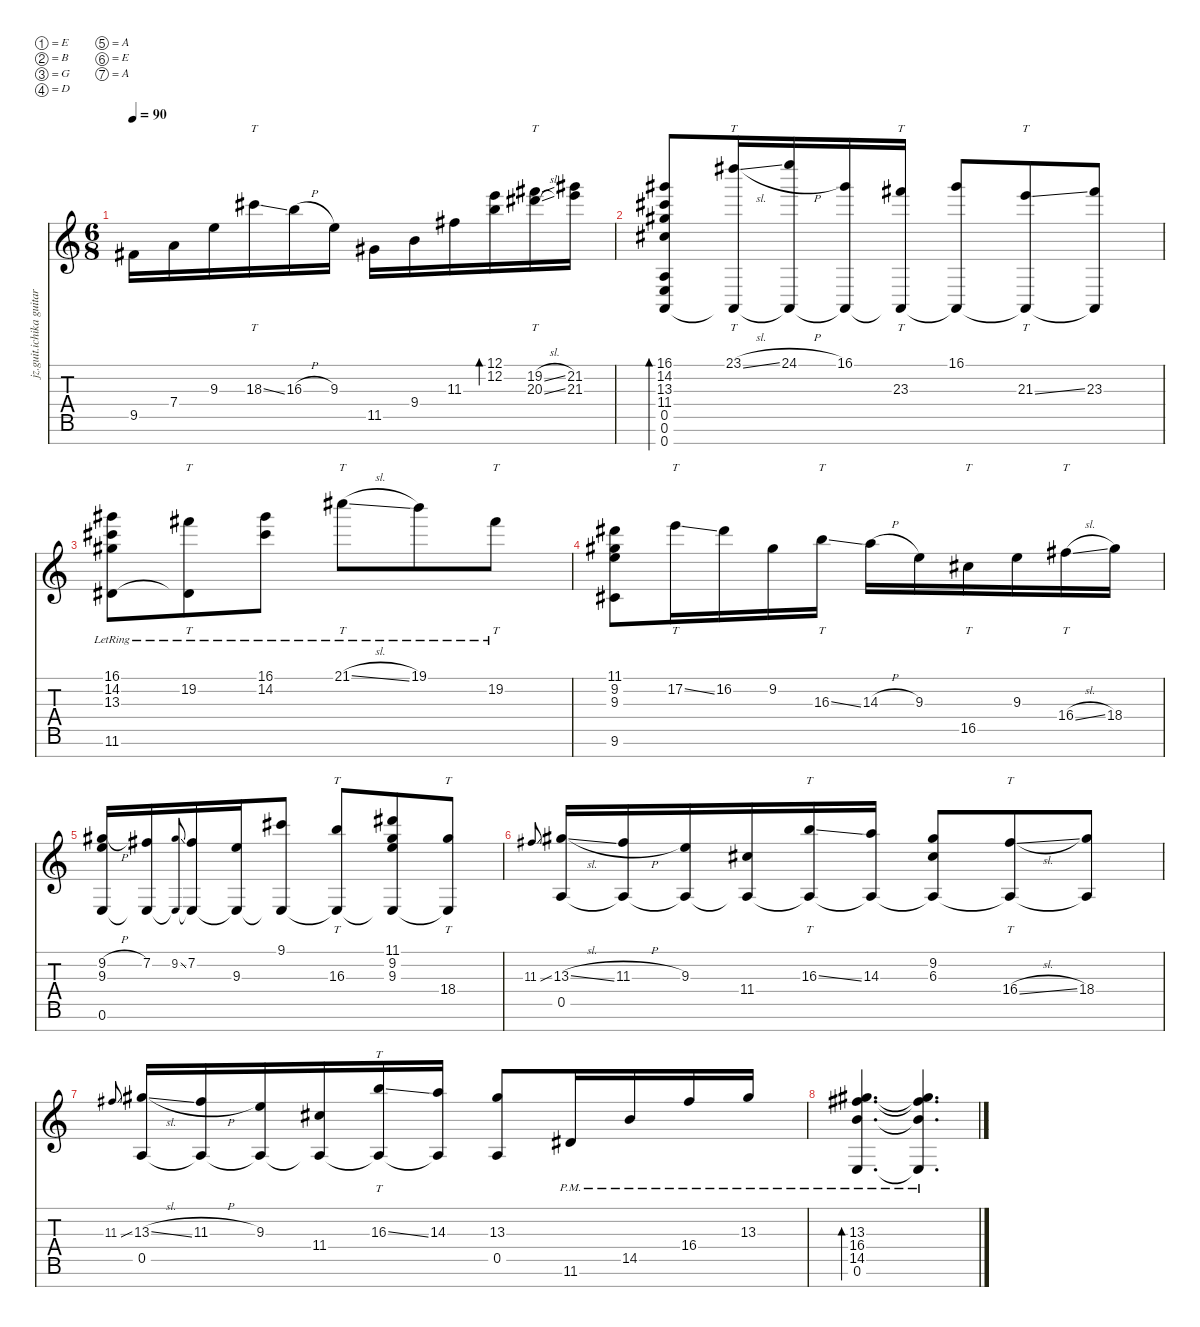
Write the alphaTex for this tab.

\defaultSystemsLayout 4
\hideDynamics
\bracketExtendMode nobrackets
\track ("Jazz Guitar" "jz.guit.ichika guitar") {instrument electricguitarjazz}
\staff {score tabs}
\tuning (E4 B3 G3 D3 A2 E2 A1)
\ts (6 8)
\tempo 90
\clef g2
\ks c
9.5{acc #}.16{dy mf beam Down} 7.4.16{beam Down} 9.3.16{beam Down} 18.3{ss acc #}.16{tt beam Down} 16.3{h}.16{beam Down} 9.3.16{beam Down} 11.5{acc #}.16{beam Down} 9.4.16{beam Down} 11.3{acc #}.16{beam Down} (12.2 12.1).16{bd 39 beam Down} (19.2{sl acc #} 20.3{sl acc #}).16{tt beam Down} (21.2{acc #} 21.3).16{beam Down} |
(16.1{acc #} 14.2{acc #} 13.3{acc #} 11.4{acc #} 0.5 0.6 0.7).8{bd 38 beam Up} (0.7{t} 23.1{sl acc #}).16{tt beam Up} (24.1{h} 0.7{t}).16{beam Up} (16.1{acc #} 0.7{t}).16{beam Up} (23.3{acc #} 0.7{t}).16{tt beam Up} (16.1{acc #} 0.7{t}).8{beam Up} (21.3{ss} 0.7{t}).8{tt beam Up} (23.3{acc #} 0.7{t}).8{beam Up} |
(16.1{lr acc #} 14.2{lr acc #} 13.3{lr acc #} 11.6{lr acc #}).8{beam Down} (11.6{lr t acc #} 19.2{lr acc #}).8{tt beam Down} (14.2{lr acc #} 16.1{lr acc #}).8{beam Down} 21.1{sl lr acc #}.8{tt beam Down} 19.1{lr}.8{beam Down} 19.2{lr acc #}.8{tt beam Down} |
(11.1{acc #} 9.2{acc #} 9.3 9.6{acc #}).8{beam Down} 17.2{ss}.16{tt beam Down} 16.2{acc #}.16{beam Down} 9.2{acc #}.16{beam Down} 16.3{ss}.16{tt beam Down} 14.3{h}.16{beam Down} 9.3.16{beam Down} 16.5{acc #}.16{tt beam Down} 9.3.16{beam Down} 16.4{sl acc #}.16{tt beam Down} 18.4{acc #}.16{beam Down} |
(9.2{h acc #} 9.3 0.6).16{beam Up} (0.6{t} 7.2{acc #}).16{beam Up} (9.2{ss acc #} 0.6{t}).8{gr onbeat beam Up} (7.2{acc #} 0.6{t}).16{beam Up} (9.3 0.6{t}).16{beam Up} (9.1{acc #} 0.6{t}).8{beam Up} (16.3 0.6{t}).8{tt beam Up} (9.2{acc #} 11.1{acc #} 9.3 0.6{t}).8{beam Up} (18.4{acc #} 0.6{t}).8{tt beam Up} |
11.3{ss acc #}.8{gr onbeat beam Up} (13.3{sl acc #} 0.5).16{beam Up} (11.3{h acc #} 0.5{t}).16{beam Up} (9.3 0.5{t}).16{beam Up} (11.4{acc #} 0.5{t}).16{beam Up} (16.3{ss} 0.5{t}).16{tt beam Up} (14.3 0.5{t}).16{beam Up} (9.2{acc #} 6.3{acc #} 0.5{t}).8{beam Up} (16.4{sl acc #} 0.5{t}).8{tt beam Up} (18.4{acc #} 0.5{t}).8{beam Up} |
11.3{ss acc #}.8{gr onbeat beam Up} (13.3{sl acc #} 0.5).16{beam Up} (11.3{h acc #} 0.5{t}).16{beam Up} (9.3 0.5{t}).16{beam Up} (11.4{acc #} 0.5{t}).16{beam Up} (16.3{ss} 0.5{t}).16{tt beam Up} (14.3 0.5{t}).16{beam Up} (13.3{acc #} 0.5).8{beam Up} 11.6{pm acc #}.16{beam Up} 14.5{pm}.16{beam Up} 16.4{pm acc #}.16{beam Up} 13.3{pm acc #}.16{beam Up} |
(13.3{pm acc #} 14.5 0.6 16.4{acc #}).4{d bd 37 beam Up} (13.3{pm t acc #} 14.5{t} 0.6{t} 16.4{t acc #}).4{d beam Up}
